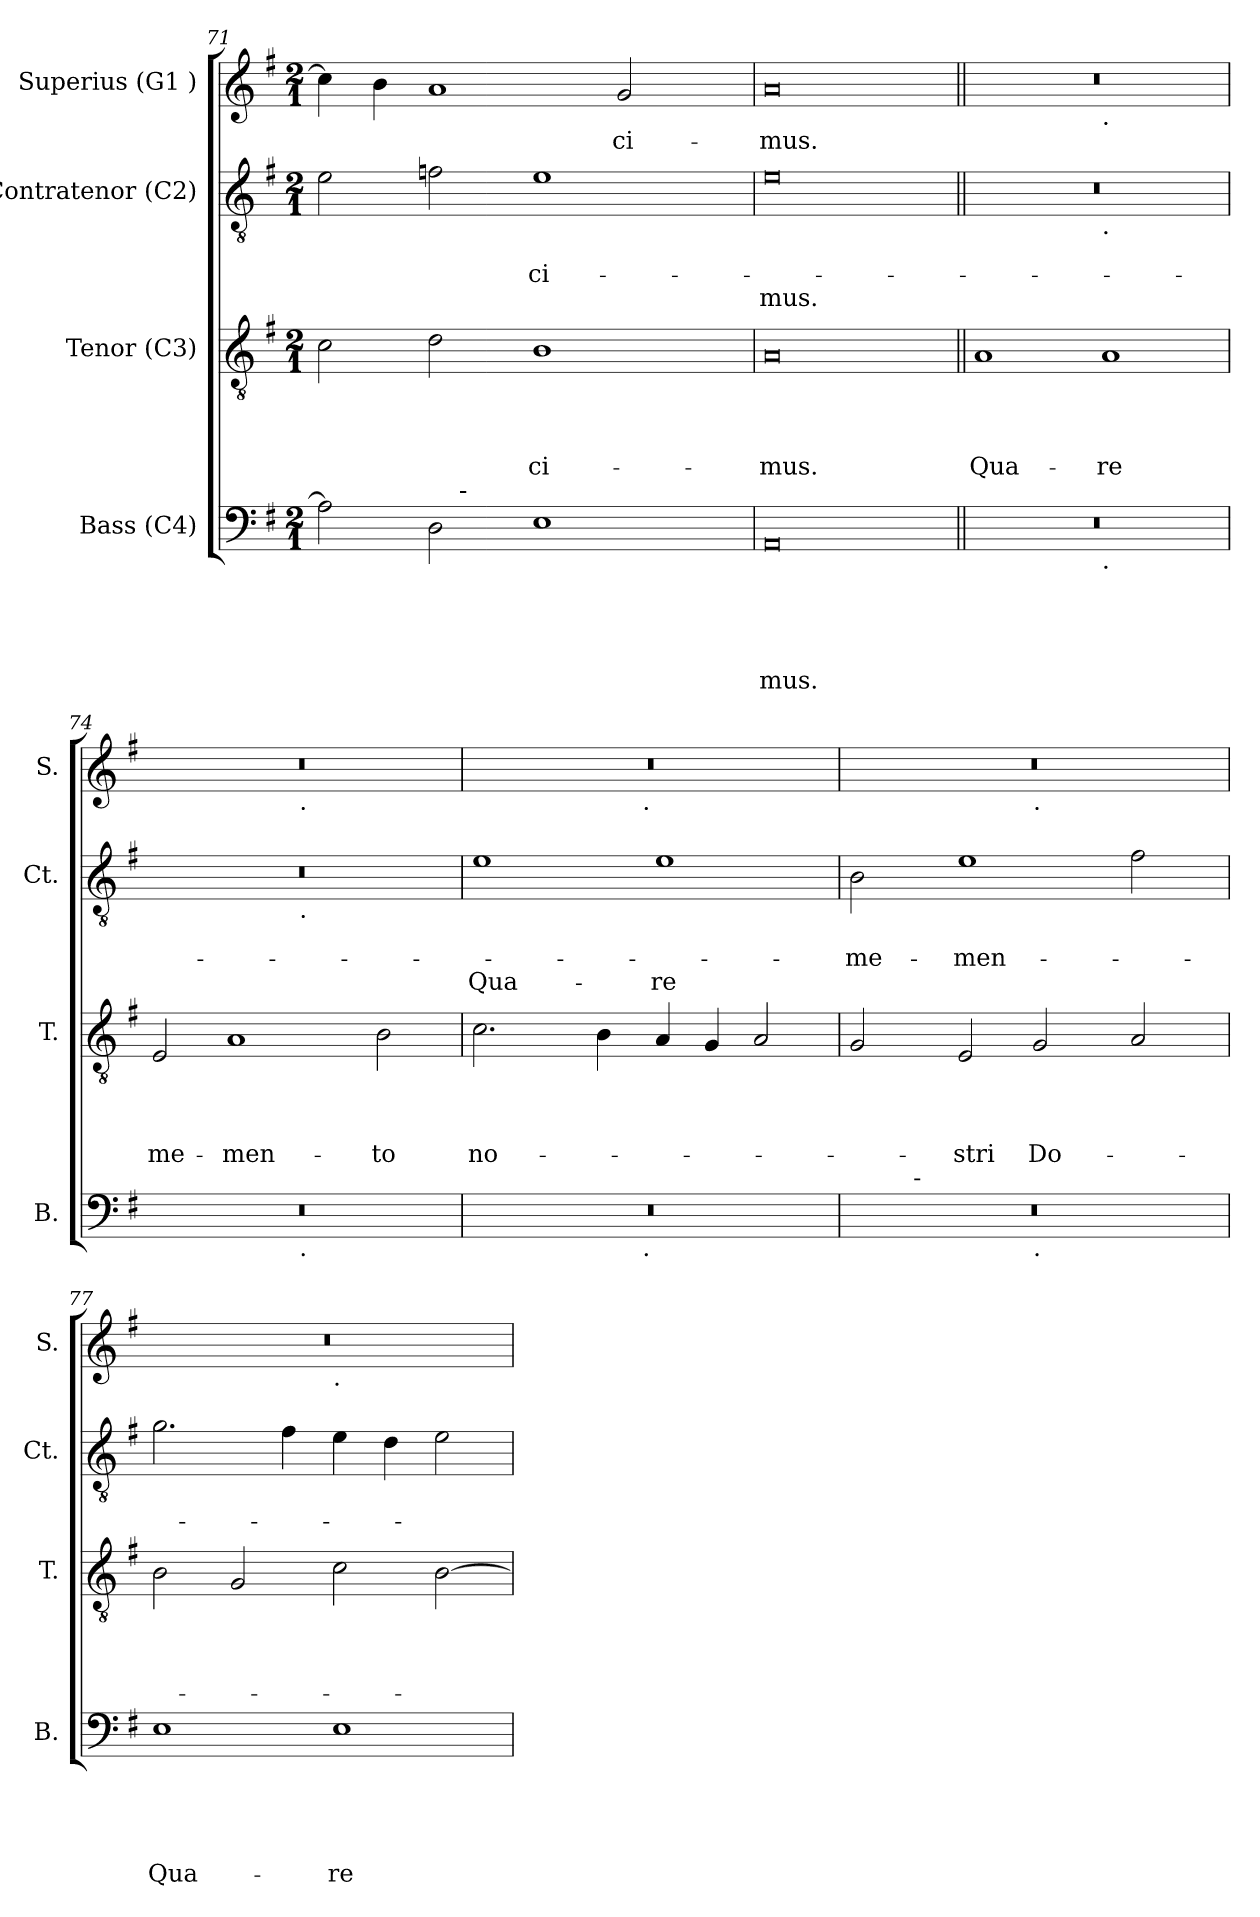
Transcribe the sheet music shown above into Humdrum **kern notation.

**kern	**text	**text	**text	**text	**text	**kern	**text	**text	**text	**text	**kern	**text	**text	**text	**kern	**text
*part4	*part4	*part4	*part4	*part4	*part4	*part3	*part3	*part3	*part3	*part3	*part2	*part2	*part2	*part2	*part1	*part1
*staff4	*staff4	*staff4	*staff4	*staff4	*staff4	*staff3	*staff3	*staff3	*staff3	*staff3	*staff2	*staff2	*staff2	*staff2	*staff1	*staff1
*I"Bass (C4)	*	*	*	*	*	*I"Tenor (C3)	*	*	*	*	*I"Contratenor (C2)	*	*	*	*I"Superius (G1 )	*
*I'B.	*	*	*	*	*	*I'T.	*	*	*	*	*I'Ct.	*	*	*	*I'S.	*
!!LO:LB:g=z
*clefF4	*	*	*	*	*	*clefGv2	*	*	*	*	*clefGv2	*	*	*	*clefG2	*
*k[f#]	*	*	*	*	*	*k[f#]	*	*	*	*	*k[f#]	*	*	*	*k[f#]	*
*G:	*	*	*	*	*	*G:	*	*	*	*	*G:	*	*	*	*G:	*
*M2/1	*	*	*	*	*	*M2/1	*	*	*	*	*M2/1	*	*	*	*M2/1	*
=71	=71	=71	=71	=71	=71	=71	=71	=71	=71	=71	=71	=71	=71	=71	=71	=71
*^	*	*	*	*	*	*	*	*	*	*	*	*	*	*	*	*
2A\]	2ryy	.	.	.	.	.	2c\	.	.	.	.	2e\	.	.	.	4cc\]	.
.	.	.	.	.	.	.	.	.	.	.	.	.	.	.	.	4b\	.
2D\	16.ryy	.	.	.	.	.	2d\	.	.	.	.	2f\	.	.	.	1a	.
!	!LO:TX:a:t=-	!	!	!	!	!	!	!	!	!	!	!	!	!	!	!	!
.	1ryy	.	.	.	.	.	.	.	.	.	.	.	.	.	.	.	.
!	!	!	!	!	!	!	!	!	!	!	!LO:LY:b	!	!	!LO:LY:b	!	!	!
1E	.	.	.	.	.	.	1B	.	.	.	-ci-	1e	.	-ci-	.	.	.
!	!	!	!	!	!	!	!	!	!	!	!	!	!	!	!	!	!LO:LY:b
.	.	.	.	.	.	.	.	.	.	.	.	.	.	.	.	2g/	ci-
.	4ryy	.	.	.	.	.	.	.	.	.	.	.	.	.	.	.	.
.	8ryy	.	.	.	.	.	.	.	.	.	.	.	.	.	.	.	.
.	32ryy	.	.	.	.	.	.	.	.	.	.	.	.	.	.	.	.
=72	=72	=72	=72	=72	=72	=72	=72	=72	=72	=72	=72	=72	=72	=72	=72	=72	=72
!	!	!	!	!	!	!LO:LY:b	!	!	!	!	!LO:LY:b	!	!	!	!LO:LY:b	!	!LO:LY:b
*v	*v	*	*	*	*	*	*	*	*	*	*	*	*	*	*	*	*
0AA	.	.	.	.	-mus.	0A	.	.	.	-mus.	0e	.	.	mus.	0a	-mus.
=73||	=73||	=73||	=73||	=73||	=73||	=73||	=73||	=73||	=73||	=73||	=73||	=73||	=73||	=73||	=73||	=73||
!	!	!	!	!	!	!	!	!	!	!LO:LY:b	!	!	!	!	!	!
*^	*	*	*	*	*	*	*	*	*	*	*^	*	*	*	*^	*
0r	1ryy	.	.	.	.	.	1A	.	.	.	Qua-	0r	1ryy	.	.	.	0r	1ryy	.
!	!	!	!	!	!	!	!	!	!	!	!	!	!	!	!	!	!	!LO:TX:b:t=.	!
!	!	!	!	!	!	!	!	!	!	!	!	!	!LO:TX:b:t=.	!	!	!	!	!	!
!	!LO:TX:b:t=.	!	!	!	!	!	!	!	!	!	!	!	!	!	!	!	!	!	!
!	!	!	!	!	!	!	!	!	!	!	!LO:LY:b	!	!	!	!	!	!	!	!
.	1ryy	.	.	.	.	.	1A	.	.	.	-re	.	1ryy	.	.	.	.	1ryy	.
=74	=74	=74	=74	=74	=74	=74	=74	=74	=74	=74	=74	=74	=74	=74	=74	=74	=74	=74	=74
!	!	!	!	!	!	!	!	!	!	!	!LO:LY:b	!	!	!	!	!	!	!	!
0r	2ryy	.	.	.	.	.	2E/	.	.	.	me-	0r	2ryy	.	.	.	0r	2ryy	.
!	!	!	!	!	!	!	!	!	!	!	!LO:LY:b	!	!	!	!	!	!	!	!
.	4...ryy	.	.	.	.	.	1A	.	.	.	-men-	.	4...ryy	.	.	.	.	4...ryy	.
!	!	!	!	!	!	!	!	!	!	!	!	!	!	!	!	!	!	!LO:TX:b:t=.	!
!	!	!	!	!	!	!	!	!	!	!	!	!	!LO:TX:b:t=.	!	!	!	!	!	!
!	!LO:TX:b:t=.	!	!	!	!	!	!	!	!	!	!	!	!	!	!	!	!	!	!
.	1ryy	.	.	.	.	.	.	.	.	.	.	.	1ryy	.	.	.	.	1ryy	.
!	!	!	!	!	!	!	!	!	!	!	!LO:LY:b	!	!	!	!	!	!	!	!
.	.	.	.	.	.	.	2B\	.	.	.	-to	.	.	.	.	.	.	.	.
.	32ryy	.	.	.	.	.	.	.	.	.	.	.	32ryy	.	.	.	.	32ryy	.
=75	=75	=75	=75	=75	=75	=75	=75	=75	=75	=75	=75	=75	=75	=75	=75	=75	=75	=75	=75
!	!	!	!	!	!	!	!	!	!	!	!LO:LY:b	!	!	!	!	!LO:LY:b	!	!	!
*	*	*	*	*	*	*	*	*	*	*	*	*v	*v	*	*	*	*	*	*
0r	2ryy	.	.	.	.	.	2.c\	.	.	.	no-	1e	.	.	Qua-	0r	2ryy	.
.	4...ryy	.	.	.	.	.	.	.	.	.	.	.	.	.	.	.	4...ryy	.
.	.	.	.	.	.	.	4B\	.	.	.	.	.	.	.	.	.	.	.
!	!	!	!	!	!	!	!	!	!	!	!	!	!	!	!	!	!LO:TX:b:t=.	!
!	!LO:TX:b:t=.	!	!	!	!	!	!	!	!	!	!	!	!	!	!	!	!	!
.	1ryy	.	.	.	.	.	.	.	.	.	.	.	.	.	.	.	1ryy	.
!	!	!	!	!	!	!	!	!	!	!	!	!	!	!	!LO:LY:b	!	!	!
.	.	.	.	.	.	.	4A/	.	.	.	.	1e	.	.	-re	.	.	.
.	.	.	.	.	.	.	4G/	.	.	.	.	.	.	.	.	.	.	.
.	.	.	.	.	.	.	2A/	.	.	.	.	.	.	.	.	.	.	.
.	32ryy	.	.	.	.	.	.	.	.	.	.	.	.	.	.	.	32ryy	.
!!LO:PB:g=z	!!
=76	=76	=76	=76	=76	=76	=76	=76	=76	=76	=76	=76	=76	=76	=76	=76	=76	=76	=76
!	!	!	!	!	!	!	!	!	!	!	!	!	!	!LO:LY:b	!	!	!	!
*	*^	*	*	*	*	*	*	*	*	*	*	*	*	*	*	*	*	*
0r	4ryy	1ryy	.	.	.	.	.	2G/	.	.	.	.	2B\	.	-me-	.	0r	1ryy	.
.	32ryy	.	.	.	.	.	.	.	.	.	.	.	.	.	.	.	.	.	.
!	!LO:TX:a:t=-	!	!	!	!	!	!	!	!	!	!	!	!	!	!	!	!	!	!
.	1ryy	.	.	.	.	.	.	.	.	.	.	.	.	.	.	.	.	.	.
!	!	!	!	!	!	!	!	!	!	!	!	!LO:LY:b	!	!	!LO:LY:b	!	!	!	!
.	.	.	.	.	.	.	.	2E/	.	.	.	-stri	1e	.	-men-	.	.	.	.
!	!	!	!	!	!	!	!	!	!	!	!	!	!	!	!	!	!	!LO:TX:b:t=.	!
!	!	!LO:TX:b:t=.	!	!	!	!	!	!	!	!	!	!	!	!	!	!	!	!	!
!	!	!	!	!	!	!	!	!	!	!	!	!LO:LY:b	!	!	!	!	!	!	!
.	.	1ryy	.	.	.	.	.	2G/	.	.	.	Do-	.	.	.	.	.	1ryy	.
.	2ryy	.	.	.	.	.	.	.	.	.	.	.	.	.	.	.	.	.	.
.	.	.	.	.	.	.	.	2A/	.	.	.	.	2f#\	.	.	.	.	.	.
.	8..ryy	.	.	.	.	.	.	.	.	.	.	.	.	.	.	.	.	.	.
=77	=77	=77	=77	=77	=77	=77	=77	=77	=77	=77	=77	=77	=77	=77	=77	=77	=77	=77	=77
!	!	!	!	!	!	!	!LO:LY:b	!	!	!	!	!	!	!	!	!	!	!	!
*v	*v	*v	*	*	*	*	*	*	*	*	*	*	*	*	*	*	*	*	*
1E	.	.	.	.	Qua-	2B\	.	.	.	.	2.g\	.	.	.	0r	1ryy	.
.	.	.	.	.	.	2G/	.	.	.	.	.	.	.	.	.	.	.
.	.	.	.	.	.	.	.	.	.	.	4f#\	.	.	.	.	.	.
!	!	!	!	!	!	!	!	!	!	!	!	!	!	!	!	!LO:TX:b:t=.	!
!	!	!	!	!	!LO:LY:b	!	!	!	!	!	!	!	!	!	!	!	!
1E	.	.	.	.	-re	2c\	.	.	.	.	4e\	.	.	.	.	1ryy	.
.	.	.	.	.	.	.	.	.	.	.	4d\	.	.	.	.	.	.
.	.	.	.	.	.	[>2B\	.	.	.	.	2e\	.	.	.	.	.	.
*	*	*	*	*	*	*	*	*	*	*	*	*	*	*	*v	*v	*
=	=	=	=	=	=	=	=	=	=	=	=	=	=	=	=	=
*-	*-	*-	*-	*-	*-	*-	*-	*-	*-	*-	*-	*-	*-	*-	*-	*-
